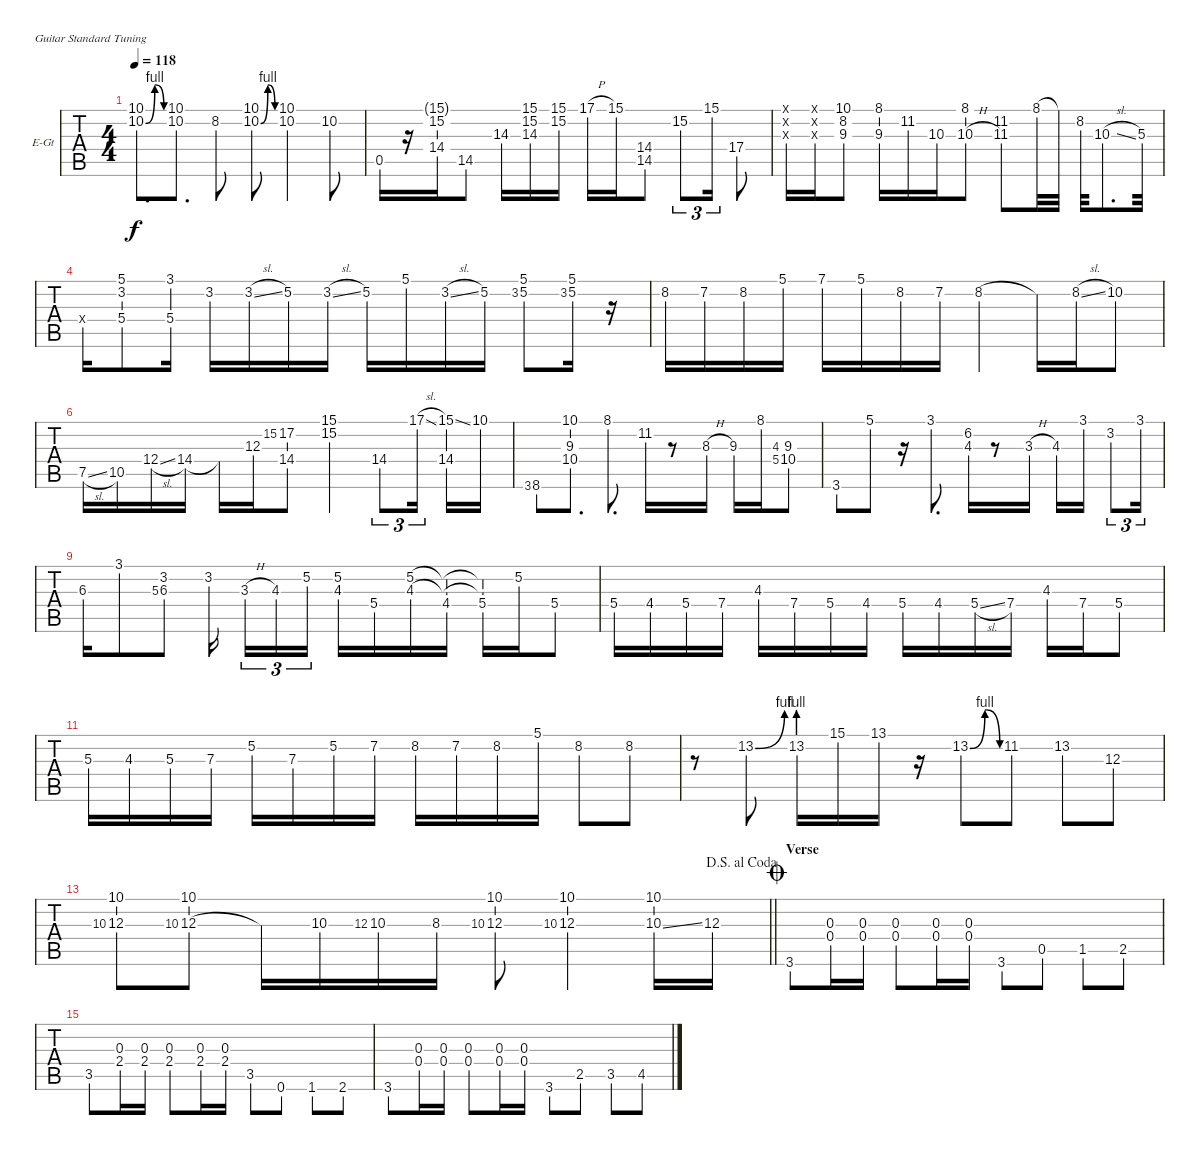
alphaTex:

\bracketExtendMode nobrackets
\firstSystemTrackNameOrientation horizontal
\otherSystemsTrackNameOrientation horizontal
\defaultBarNumberDisplay FirstOfSystem
\track ("Alt. Intro w/ fills" "E-Gt") {instrument electricguitarclean}
\staff {tabs}
\tuning (E4 B3 G3 D3 A2 E2)
\ts (4 4)
\tempo 118
\clef g2
\ks g
(10.1 10.2{be (bendrelease 0 0 30 4 30 4 60 0)}).8{d dy f} (10.1 10.2).8{d} 8.2.8 (10.1 10.2{be (bendrelease 0 0 30 4 30 4 60 0)}).8 (10.1 10.2).4 10.2.8 |
\ks c
0.5.16 r.16 (15.1{g} 15.2 14.4).16 14.5{hac}.8 14.3{ac}.16 (15.1 15.2 14.3).16 (15.1 15.2).16 17.1{h}.16 15.1.16 (14.4 14.5).8 15.2.8{tu (3 2)} 15.1.16{tu (3 2)} 17.4.8 |
\ks g
(10.1{x} 8.2{x} 9.3{x}).16 (10.1{x} 8.2{x} 9.3{x}).16 (10.1 8.2 9.3).8 (8.1 9.3).16 11.2.16 10.3.16 (8.1 10.3{h}).8 (11.2 11.3).8 8.1.32 8.1{t}.32 8.2.32 10.3{sl}.8{d} 5.3.32 |
5.4{x}.16 (5.1 3.2 5.4).8 (3.1 5.4).16 3.2.16 3.2{sl}.16 5.2.16 3.2{sl}.16 5.2.16 5.1.16 3.2{sl}.16 5.2.16 3.2.8{gr} (5.1 5.2).8 3.2.8{gr} (5.1 5.2).16 r.16 |
8.2.16 7.2.16 8.2.16 5.1.16 7.1.16 5.1.16 8.2.16 7.2.16 8.2.4 8.2{t}.16 8.2{sl}.16 10.2.8 |
\ks c
7.5{sl}.16 10.5.16 12.4{sl}.16 14.4.16 14.4{t}.16 12.3.16 15.2.8{gr} (17.2 14.4).8 (15.1 15.2).4 14.4.8{tu (3 2)} 17.1{sl}.16{tu (3 2)} (15.1{ss} 14.4).16 10.1.16 |
\ks g
3.6.8{gr} 8.6.8 (10.1 9.3 10.4).8{d} 8.1.8{d} 11.2.16 r.8 8.3{h}.16 9.3.16 8.1.16 (4.3 5.4).8{gr} (9.3 10.4).8 |
3.6.8 5.1.8 r.16 3.1.8{d} (6.2 4.3).16 r.8 3.3{h}.16 4.3.16 3.1.16 3.2.8{tu (3 2)} 3.1.16{tu (3 2)} |
6.3.16 3.1.8 5.3.8{gr} (3.2 6.3).8 3.2.16 3.3{h}.16{tu (3 2)} 4.3.16{tu (3 2)} 5.2.16{tu (3 2)} (5.2 4.3).16 5.4.16 (5.2 4.3).16 (4.4 5.2{t} 4.3{t}).16 (5.2{t} 4.3{t} 5.4).16 5.2.16 5.4.8 |
\ks c
5.4.16 4.4.16 5.4.16 7.4.16 4.3.16 7.4.16 5.4.16 4.4.16 5.4.16 4.4.16 5.4{sl}.16 7.4.16 4.3.16 7.4.16 5.4.8 |
\ks g
5.3.16 4.3.16 5.3.16 7.3.16 5.2.16 7.3.16 5.2.16 7.2.16 8.2.16 7.2.16 8.2.16 5.1.16 8.2.8 8.2.8 |
r.8 13.2{be (bend 0 0 60 4)}.8 13.2{be (prebend 0 4 60 4)}.16 15.1.16 13.1.16 r.16 13.2{be (bendrelease 0 0 30 4 30 4 60 0)}.8 11.2.8 13.2.8 12.3.8 |
\jump dalsegnoalcoda
\barLineRight lightlight
10.3.8{gr} (10.1 12.3).8 10.3.8{gr} (10.1 12.3).8 12.3{t}.16 10.3.16 12.3.8{gr} 10.3.16 8.3.16 10.3.8{gr} (10.1 12.3).8 10.3.8{gr} (10.1 12.3).4 (10.1 10.3{ss}).16 12.3.16 |
\section ("" "Verse")
\jump coda
\ks c
3.6.8 (0.3 0.4).16 (0.3 0.4).16 (0.3 0.4).8 (0.3 0.4).16 (0.3 0.4).16 3.6.8 0.5.8 1.5.8 2.5.8 |
\ks g
3.5.8 (0.3 2.4).16 (0.3 2.4).16 (0.3 2.4).8 (0.3 2.4).16 (0.3 2.4).16 3.5.8 0.6.8 1.6.8 2.6.8 |
3.6.8 (0.3 0.4).16 (0.3 0.4).16 (0.4 0.3).8 (0.3 0.4).16 (0.3 0.4).16 3.6.8 2.5.8 3.5.8 4.5.8
